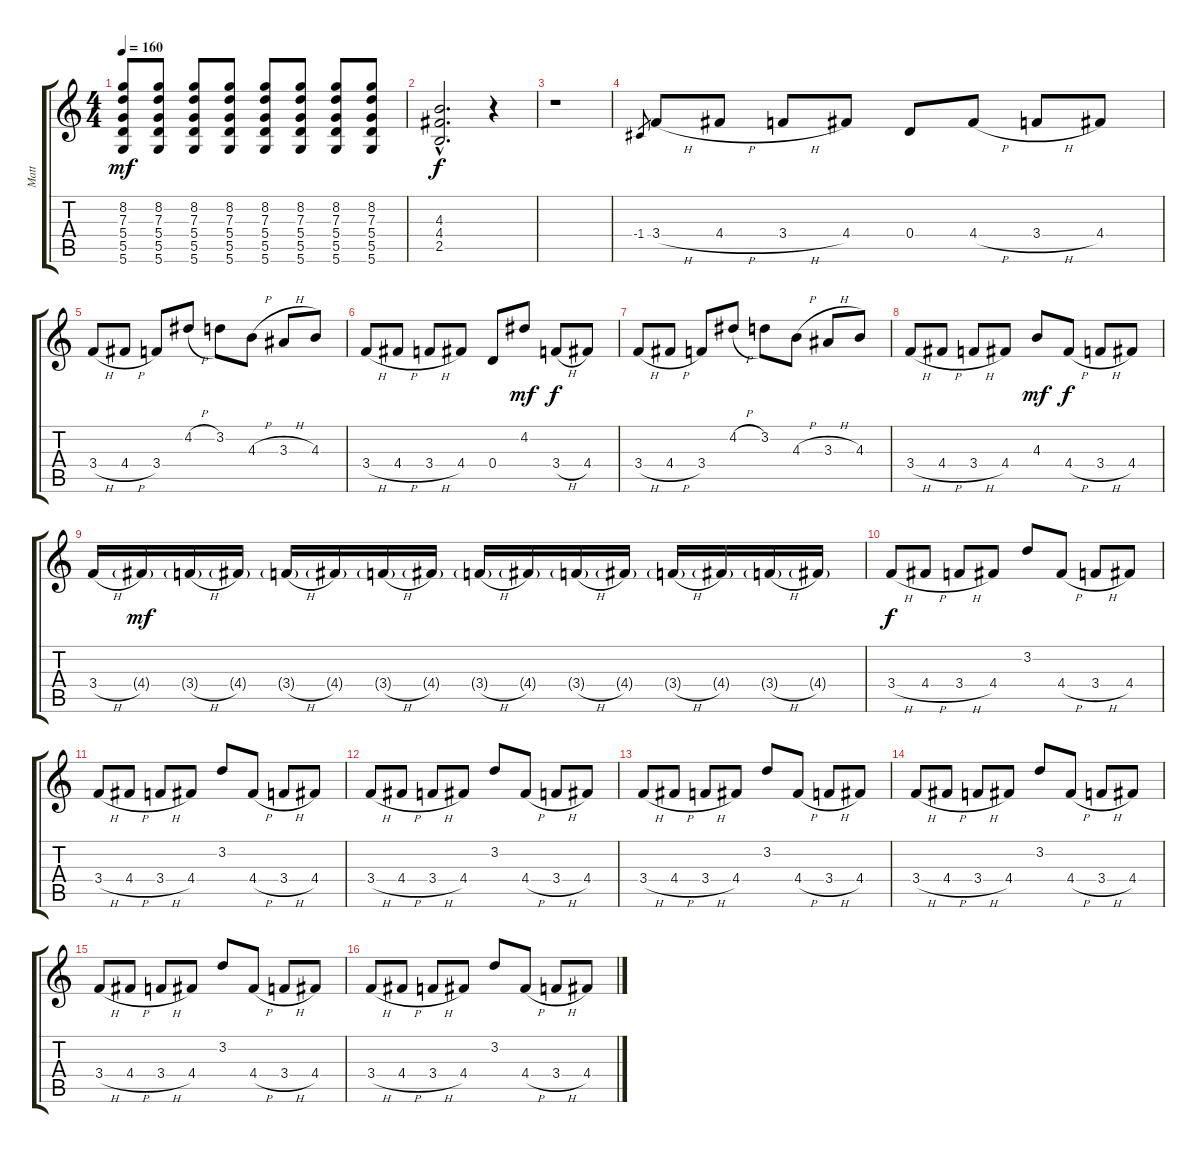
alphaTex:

\track ("Matt" "Matt") {instrument distortionguitar}
\staff {score tabs}
\tuning (E4 B3 G3 D3 A2 D2) {hide}
\ts (4 4)
\tempo 160
\clef g2
\ks c
(8.2 7.3 5.4 5.5 5.6).8{dy mf} (8.2 7.3 5.4 5.5 5.6).8 (8.2 7.3 5.4 5.5 5.6).8 (8.2 7.3 5.4 5.5 5.6).8 (8.2 7.3 5.4 5.5 5.6).8 (8.2 7.3 5.4 5.5 5.6).8 (8.2 7.3 5.4 5.5 5.6).8 (8.2 7.3 5.4 5.5 5.6).8 |
(4.3{hac} 4.4{hac} 2.5{hac}).2{d dy f} r.4 |
r.1 |
-1.4.8{gr} 3.4{h}.8 4.4{h}.8 3.4{h}.8 4.4.8 0.4.8 4.4{h}.8 3.4{h}.8 4.4.8 |
3.4{h}.8 4.4{h}.8 3.4.8 4.2{h}.8 3.2.8 4.3{h}.8 3.3{h}.8 4.3.8 |
3.4{h}.8 4.4{h}.8 3.4{h}.8 4.4.8 0.4.8 4.2.8{dy mf} 3.4{h}.8{dy f} 4.4.8 |
3.4{h}.8 4.4{h}.8 3.4.8 4.2{h}.8 3.2.8 4.3{h}.8 3.3{h}.8 4.3.8 |
3.4{h}.8 4.4{h}.8 3.4{h}.8 4.4.8 4.3.8{dy mf} 4.4{h}.8{dy f} 3.4{h}.8 4.4.8 |
3.4{h}.16 4.4{g}.16{dy mf} 3.4{h g}.16 4.4{g}.16 3.4{h g}.16 4.4{g}.16 3.4{h g}.16 4.4{g}.16 3.4{h g}.16 4.4{g}.16 3.4{h g}.16 4.4{g}.16 3.4{h g}.16 4.4{g}.16 3.4{h g}.16 4.4{g}.16 |
3.4{h}.8{dy f} 4.4{h}.8 3.4{h}.8 4.4.8 3.2.8 4.4{h}.8 3.4{h}.8 4.4.8 |
3.4{h}.8 4.4{h}.8 3.4{h}.8 4.4.8 3.2.8 4.4{h}.8 3.4{h}.8 4.4.8 |
3.4{h}.8 4.4{h}.8 3.4{h}.8 4.4.8 3.2.8 4.4{h}.8 3.4{h}.8 4.4.8 |
3.4{h}.8 4.4{h}.8 3.4{h}.8 4.4.8 3.2.8 4.4{h}.8 3.4{h}.8 4.4.8 |
3.4{h}.8 4.4{h}.8 3.4{h}.8 4.4.8 3.2.8 4.4{h}.8 3.4{h}.8 4.4.8 |
3.4{h}.8 4.4{h}.8 3.4{h}.8 4.4.8 3.2.8 4.4{h}.8 3.4{h}.8 4.4.8 |
3.4{h}.8 4.4{h}.8 3.4{h}.8 4.4.8 3.2.8 4.4{h}.8 3.4{h}.8 4.4.8
